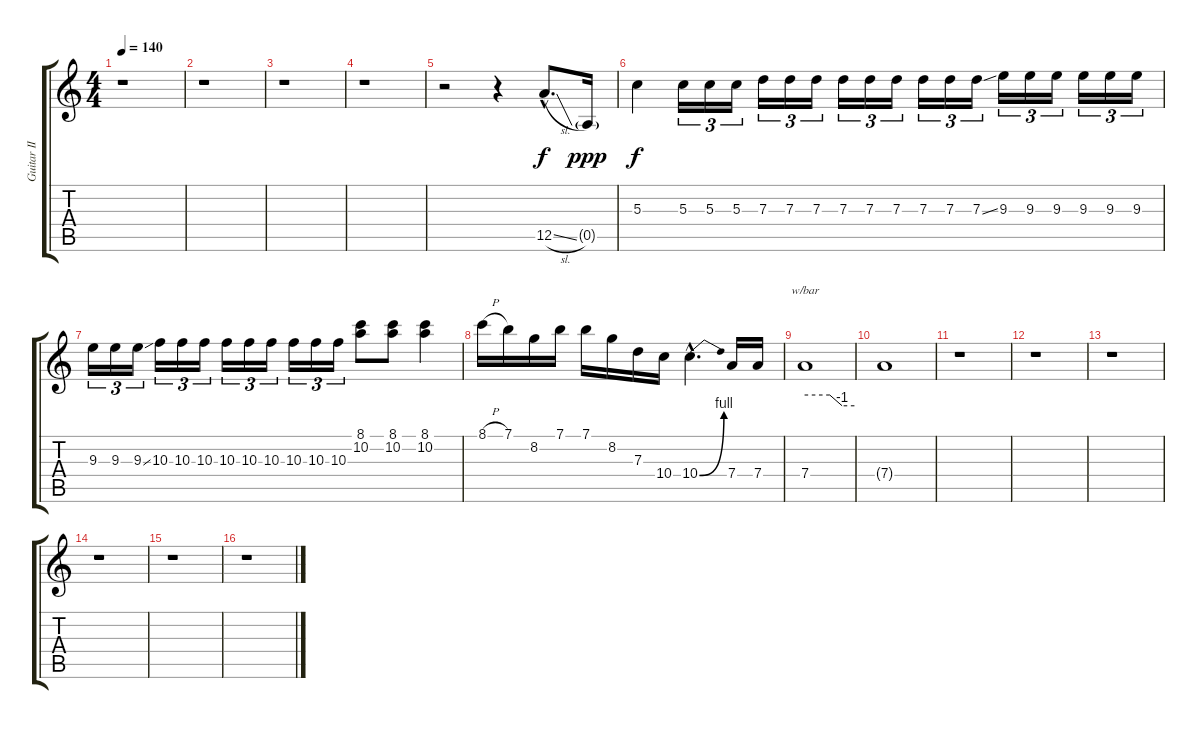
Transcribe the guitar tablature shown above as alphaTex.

\track ("Guitar II" "Guitar II") {instrument distortionguitar}
\staff {score tabs}
\tuning (E4 B3 G3 D3 A2 E2) {hide}
\ts (4 4)
\tempo 140
\clef g2
\ks c
r.1{dy f} |
r.1 |
r.1 |
r.1 |
r.2 r.4 12.5{sl hac}.8{d volume 10 balance 11 instrument distortionguitar} 0.5{g}.16{dy ppp} |
5.3.4{dy f instrument distortionguitar} 5.3.16{tu (3 2)} 5.3.16{tu (3 2)} 5.3.16{tu (3 2)} 7.3.16{tu (3 2)} 7.3.16{tu (3 2)} 7.3.16{tu (3 2)} 7.3.16{tu (3 2)} 7.3.16{tu (3 2)} 7.3.16{tu (3 2)} 7.3.16{tu (3 2)} 7.3.16{tu (3 2)} 7.3{ss}.16{tu (3 2)} 9.3.16{tu (3 2)} 9.3.16{tu (3 2)} 9.3.16{tu (3 2)} 9.3.16{tu (3 2)} 9.3.16{tu (3 2)} 9.3.16{tu (3 2)} |
9.3.16{tu (3 2)} 9.3.16{tu (3 2)} 9.3{ss}.16{tu (3 2)} 10.3.16{tu (3 2)} 10.3.16{tu (3 2)} 10.3.16{tu (3 2)} 10.3.16{tu (3 2)} 10.3.16{tu (3 2)} 10.3.16{tu (3 2)} 10.3.16{tu (3 2)} 10.3.16{tu (3 2)} 10.3.16{tu (3 2)} (8.1 10.2).8 (8.1 10.2).8 (8.1 10.2).4 |
8.1{h}.16 7.1.16 8.2.16 7.1.16 7.1.16 8.2.16 7.3.16 10.4.16 10.4{be (bend 0 0 60 4) hac}.4{d} 7.4.16 7.4.16 |
7.4.1{tbe (custom default 0 0 30 0 45 -4 60 -4)} |
7.4{t}.1 |
r.1 |
r.1 |
r.1 |
r.1 |
r.1 |
r.1
